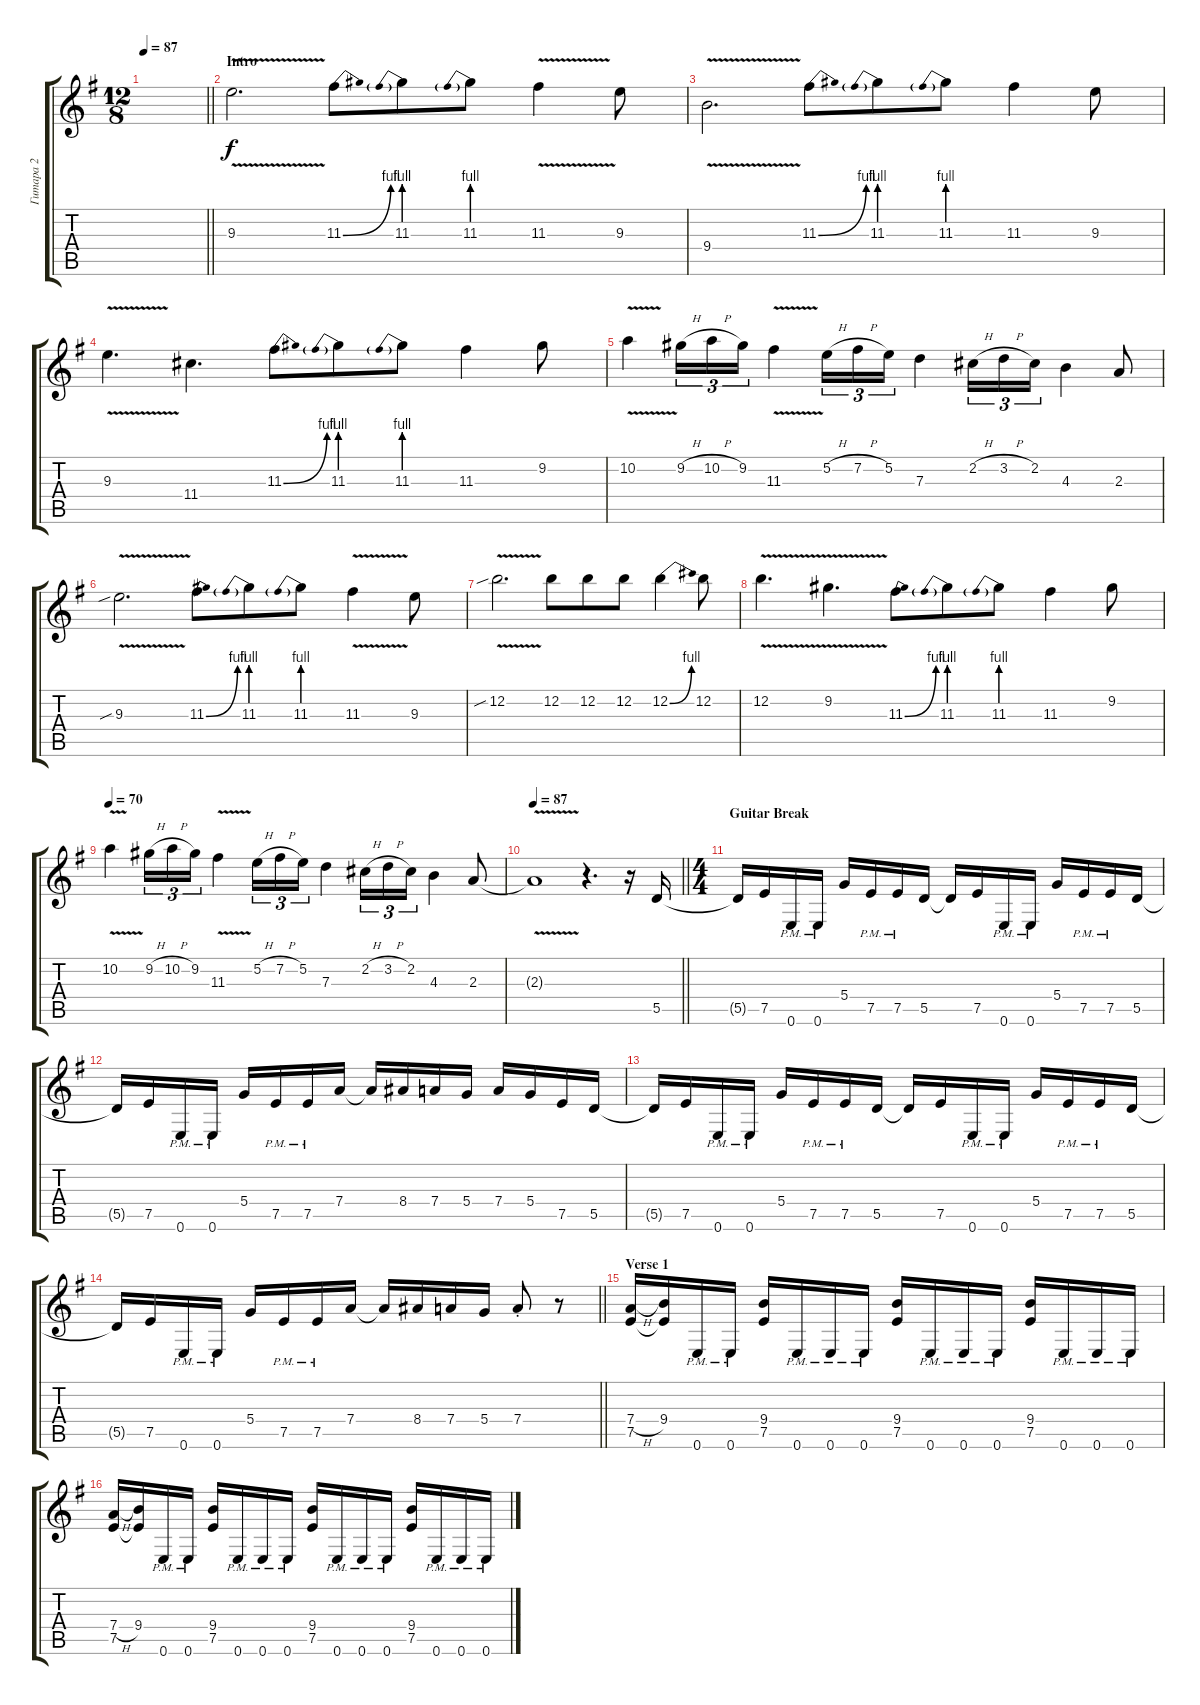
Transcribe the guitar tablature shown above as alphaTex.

\track ("Гитара 2" "Гитара 2") {instrument distortionguitar}
\staff {score tabs}
\tuning (E4 B3 G3 D3 A2 E2) {hide}
\ts (12 8)
\tempo 87
\clef g2
\barLineRight lightlight
\ks eminor
|
\section ("" "Intro")
9.3{v}.2{d} 11.3{be (bend 0 0 60 4)}.8 11.3{be (prebend 0 4 60 4)}.8 11.3{be (prebend 0 4 60 4)}.8 11.3{v}.4 9.3.8 |
9.4{v}.2{d} 11.3{be (bend 0 0 60 4)}.8 11.3{be (prebend 0 4 60 4)}.8 11.3{be (prebend 0 4 60 4)}.8 11.3.4 9.3.8 |
9.3{v}.4{d} 11.4.4{d} 11.3{be (bend 0 0 60 4)}.8 11.3{be (prebend 0 4 60 4)}.8 11.3{be (prebend 0 4 60 4)}.8 11.3.4 9.2.8 |
10.2{v}.4 9.2{h}.16{tu (3 2)} 10.2{h}.16{tu (3 2)} 9.2.16{tu (3 2)} 11.3{v}.4 5.2{h}.16{tu (3 2)} 7.2{h}.16{tu (3 2)} 5.2.16{tu (3 2)} 7.3.4 2.2{h}.16{tu (3 2)} 3.2{h}.16{tu (3 2)} 2.2.16{tu (3 2)} 4.3.4 2.3.8 |
9.3{v sib}.2{d} 11.3{be (bend 0 0 60 4)}.8 11.3{be (prebend 0 4 60 4)}.8 11.3{be (prebend 0 4 60 4)}.8 11.3{v}.4 9.3.8 |
12.2{v sib}.2{d} 12.2.8 12.2.8 12.2.8 12.2{be (bend 0 0 60 4)}.4 12.2.8 |
12.2{v}.4{d} 9.2{v}.4{d} 11.3{be (bend 0 0 60 4)}.8 11.3{be (prebend 0 4 60 4)}.8 11.3{be (prebend 0 4 60 4)}.8 11.3.4 9.2.8 |
\tempo 70
10.2{v}.4 9.2{h}.16{tu (3 2)} 10.2{h}.16{tu (3 2)} 9.2.16{tu (3 2)} 11.3{v}.4 5.2{h}.16{tu (3 2)} 7.2{h}.16{tu (3 2)} 5.2.16{tu (3 2)} 7.3.4 2.2{h}.16{tu (3 2)} 3.2{h}.16{tu (3 2)} 2.2.16{tu (3 2)} 4.3.4 2.3.8 |
\tempo 87
\barLineRight lightlight
2.3{v t}.1 r.4{d} r.16 5.5.16 |
\ts (4 4)
\section ("" "Guitar Break")
5.5{t}.16 7.5.16 0.6{pm}.16 0.6{pm}.16 5.4.16 7.5{pm}.16 7.5{pm}.16 5.5.16 5.5{t}.16 7.5.16 0.6{pm}.16 0.6{pm}.16 5.4.16 7.5{pm}.16 7.5{pm}.16 5.5.16 |
5.5{t}.16 7.5.16 0.6{pm}.16 0.6{pm}.16 5.4.16 7.5{pm}.16 7.5{pm}.16 7.4.16 7.4{t}.16 8.4.16 7.4.16 5.4.16 7.4.16 5.4.16 7.5.16 5.5.16 |
5.5{t}.16 7.5.16 0.6{pm}.16 0.6{pm}.16 5.4.16 7.5{pm}.16 7.5{pm}.16 5.5.16 5.5{t}.16 7.5.16 0.6{pm}.16 0.6{pm}.16 5.4.16 7.5{pm}.16 7.5{pm}.16 5.5.16 |
\barLineRight lightlight
5.5{t}.16 7.5.16 0.6{pm}.16 0.6{pm}.16 5.4.16 7.5{pm}.16 7.5{pm}.16 7.4.16 7.4{t}.16 8.4.16 7.4.16 5.4.16 7.4{st}.8 r.8 |
\section ("" "Verse 1")
(7.4{h} 7.5).16 (9.4 7.5{t}).16 0.6{pm}.16 0.6{pm}.16 (9.4 7.5).16 0.6{pm}.16 0.6{pm}.16 0.6{pm}.16 (9.4 7.5).16 0.6{pm}.16 0.6{pm}.16 0.6{pm}.16 (9.4 7.5).16 0.6{pm}.16 0.6{pm}.16 0.6{pm}.16 |
(7.4{h} 7.5).16 (9.4 7.5{t}).16 0.6{pm}.16 0.6{pm}.16 (9.4 7.5).16 0.6{pm}.16 0.6{pm}.16 0.6{pm}.16 (9.4 7.5).16 0.6{pm}.16 0.6{pm}.16 0.6{pm}.16 (9.4 7.5).16 0.6{pm}.16 0.6{pm}.16 0.6{pm}.16
